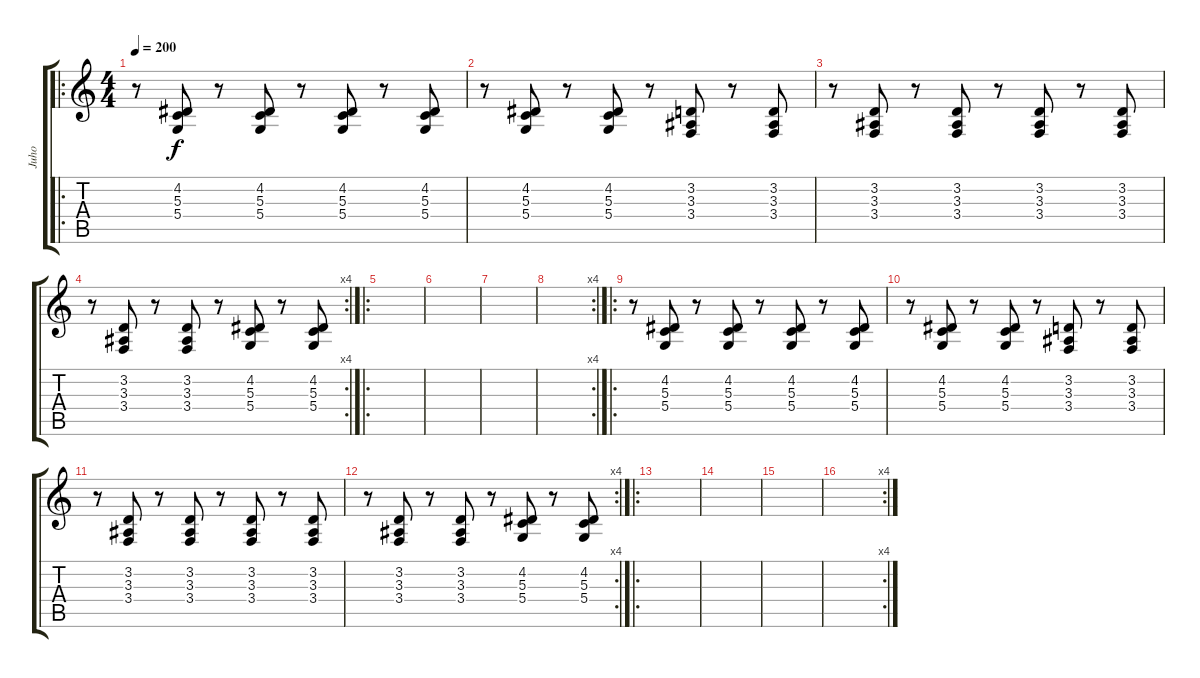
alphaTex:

\track ("Juho" "Juho") {instrument accordion}
\staff {score tabs}
\tuning (E4 B3 G3 D3 A2 E2) {hide}
\ro
\ts (4 4)
\tempo 200
\clef g2
\ks c
r.8{dy f} (4.2 5.3 5.4).8 r.8 (4.2 5.3 5.4).8 r.8 (4.2 5.3 5.4).8 r.8 (4.2 5.3 5.4).8 |
r.8 (4.2 5.3 5.4).8 r.8 (4.2 5.3 5.4).8 r.8 (3.2 3.3 3.4).8 r.8 (3.2 3.3 3.4).8 |
r.8 (3.2 3.3 3.4).8 r.8 (3.2 3.3 3.4).8 r.8 (3.2 3.3 3.4).8 r.8 (3.2 3.3 3.4).8 |
\rc 4
r.8 (3.2 3.3 3.4).8 r.8 (3.2 3.3 3.4).8 r.8 (4.2 5.3 5.4).8 r.8 (4.2 5.3 5.4).8 |
\ro
|
|
|
\rc 4
|
\ro
r.8 (4.2 5.3 5.4).8 r.8 (4.2 5.3 5.4).8 r.8 (4.2 5.3 5.4).8 r.8 (4.2 5.3 5.4).8 |
r.8 (4.2 5.3 5.4).8 r.8 (4.2 5.3 5.4).8 r.8 (3.2 3.3 3.4).8 r.8 (3.2 3.3 3.4).8 |
r.8 (3.2 3.3 3.4).8 r.8 (3.2 3.3 3.4).8 r.8 (3.2 3.3 3.4).8 r.8 (3.2 3.3 3.4).8 |
\rc 4
r.8 (3.2 3.3 3.4).8 r.8 (3.2 3.3 3.4).8 r.8 (4.2 5.3 5.4).8 r.8 (4.2 5.3 5.4).8 |
\ro
|
|
|
\rc 4
